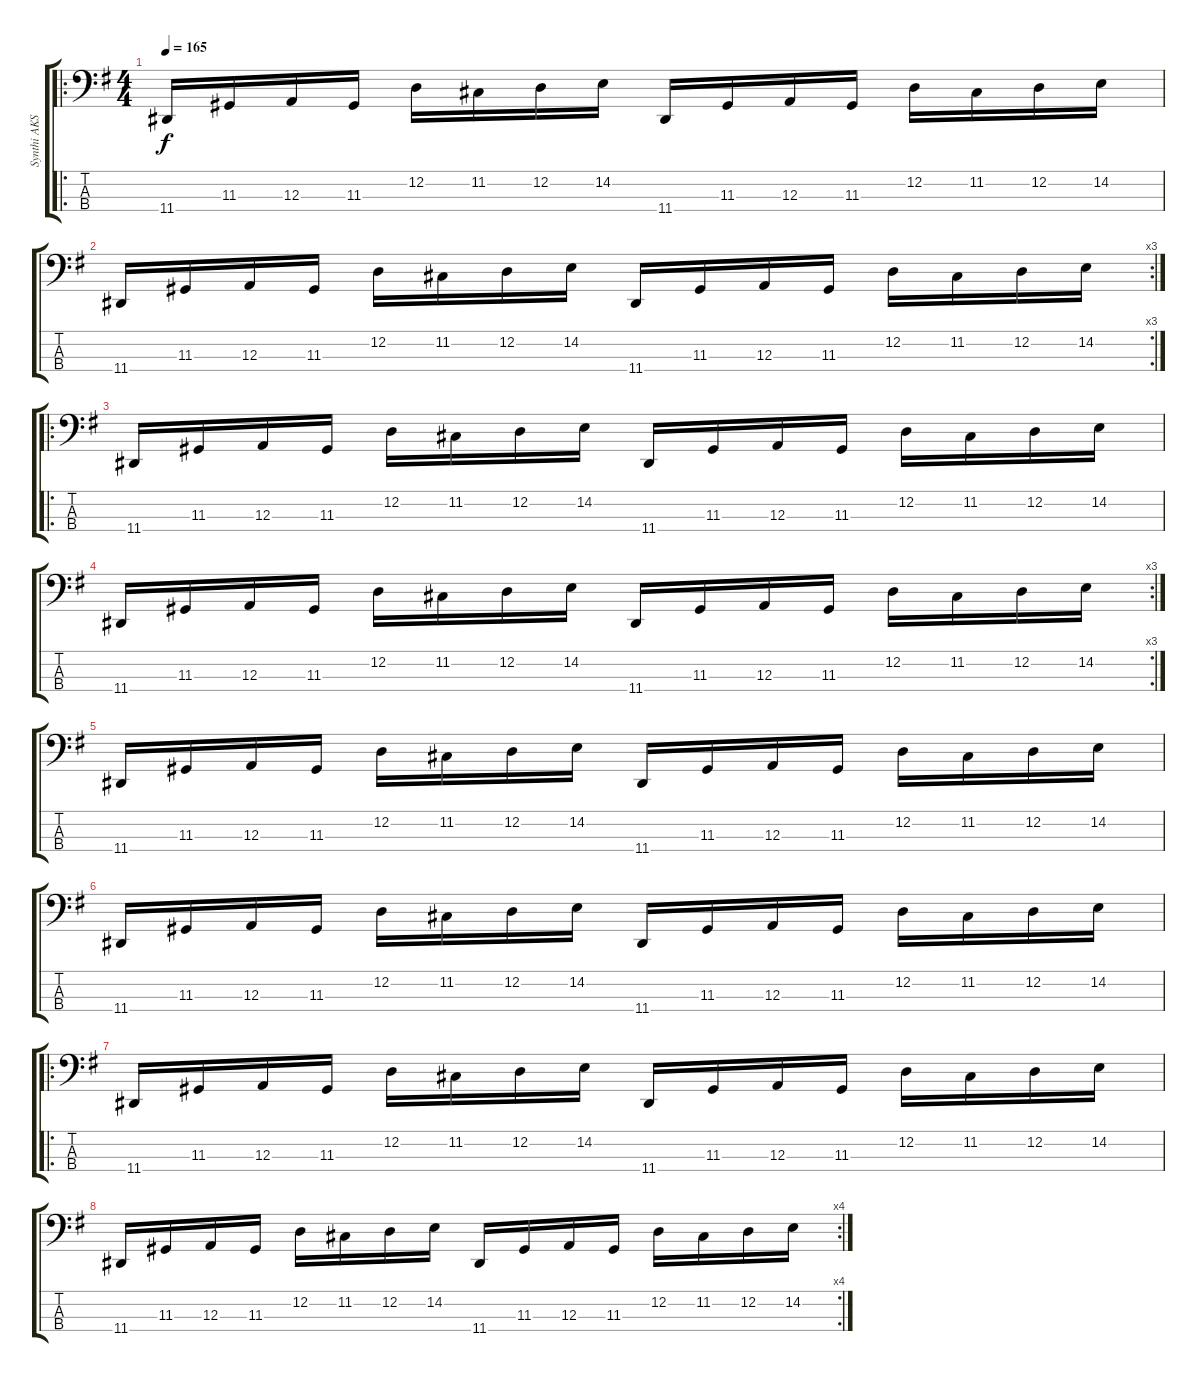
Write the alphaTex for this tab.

\track ("Synthi AKS synthesiser  arr for gtr" "Synthi AKS") {instrument lead1square}
\staff {score tabs}
\tuning (G2 D2 A1 E1) {hide}
\ro
\ts (4 4)
\tempo 165
\clef f4
\ks g
11.4.16{dy f} 11.3.16 12.3.16 11.3.16 12.2.16 11.2.16 12.2.16 14.2.16 11.4.16 11.3.16 12.3.16 11.3.16 12.2.16 11.2.16 12.2.16 14.2.16 |
\rc 3
11.4.16 11.3.16 12.3.16 11.3.16 12.2.16 11.2.16 12.2.16 14.2.16 11.4.16 11.3.16 12.3.16 11.3.16 12.2.16 11.2.16 12.2.16 14.2.16 |
\ro
11.4.16 11.3.16 12.3.16 11.3.16 12.2.16 11.2.16 12.2.16 14.2.16 11.4.16 11.3.16 12.3.16 11.3.16 12.2.16 11.2.16 12.2.16 14.2.16 |
\rc 3
11.4.16 11.3.16 12.3.16 11.3.16 12.2.16 11.2.16 12.2.16 14.2.16 11.4.16 11.3.16 12.3.16 11.3.16 12.2.16 11.2.16 12.2.16 14.2.16 |
11.4.16 11.3.16 12.3.16 11.3.16 12.2.16 11.2.16 12.2.16 14.2.16 11.4.16 11.3.16 12.3.16 11.3.16 12.2.16 11.2.16 12.2.16 14.2.16 |
11.4.16 11.3.16 12.3.16 11.3.16 12.2.16 11.2.16 12.2.16 14.2.16 11.4.16 11.3.16 12.3.16 11.3.16 12.2.16 11.2.16 12.2.16 14.2.16 |
\ro
11.4.16 11.3.16 12.3.16 11.3.16 12.2.16 11.2.16 12.2.16 14.2.16 11.4.16 11.3.16 12.3.16 11.3.16 12.2.16 11.2.16 12.2.16 14.2.16 |
\rc 4
11.4.16 11.3.16 12.3.16 11.3.16 12.2.16 11.2.16 12.2.16 14.2.16 11.4.16 11.3.16 12.3.16 11.3.16 12.2.16 11.2.16 12.2.16 14.2.16
